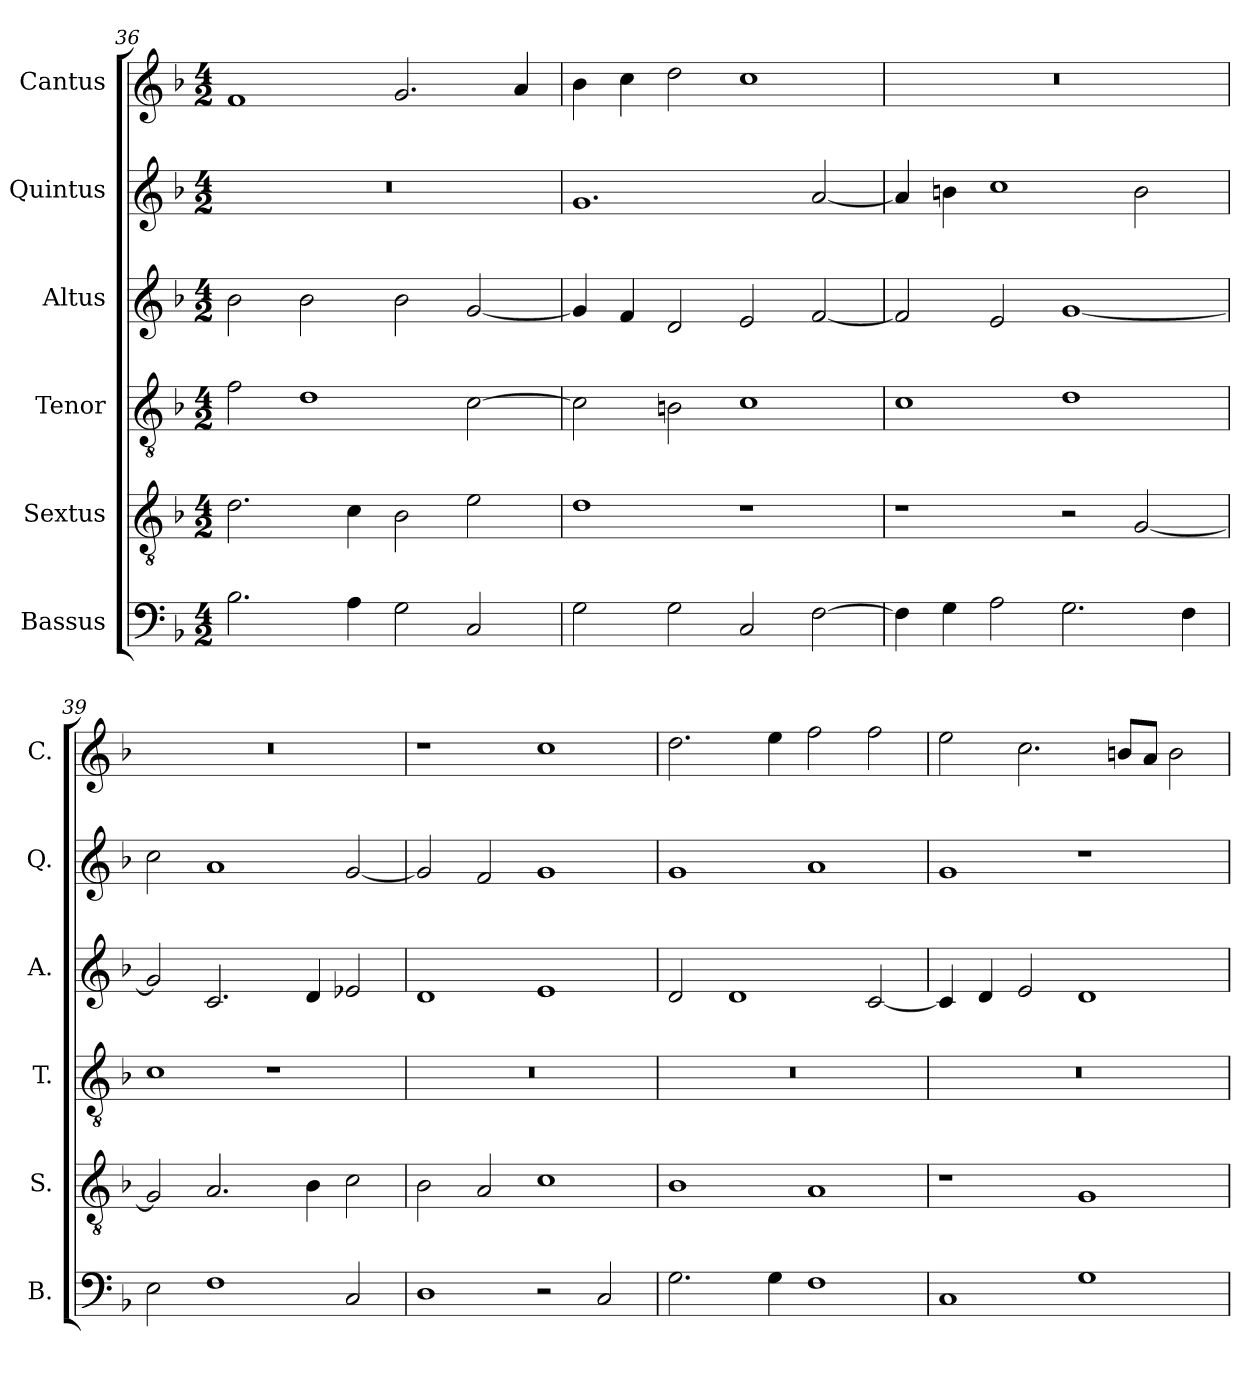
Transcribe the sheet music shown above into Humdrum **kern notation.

**kern	**kern	**kern	**kern	**kern	**kern
*part6	*part5	*part4	*part3	*part2	*part1
*staff6	*staff5	*staff4	*staff3	*staff2	*staff1
*I"Bassus	*I"Sextus	*I"Tenor	*I"Altus	*I"Quintus	*I"Cantus
*I'B.	*I'S.	*I'T.	*I'A.	*I'Q.	*I'C.
*clefF4	*clefGv2	*clefGv2	*clefG2	*clefG2	*clefG2
*k[b-]	*k[b-]	*k[b-]	*k[b-]	*k[b-]	*k[b-]
*M4/2	*M4/2	*M4/2	*M4/2	*M4/2	*M4/2
=36	=36	=36	=36	=36	=36
2.B-\	2.d\	2f\	2b-\	0r	1f
.	.	1d	2b-\	.	.
4A\	4c\	.	.	.	.
2G\	2B-\	.	2b-\	.	2.g/
2C/	2e\	[2c\	[2g/	.	.
.	.	.	.	.	4a/
=37	=37	=37	=37	=37	=37
2G\	1d	2c\]	4g/]	1.g	4b-\
.	.	.	4f/	.	4cc\
2G\	.	2Bn\	2d/	.	2dd\
2C/	1r	1c	2e/	.	1cc
[2F\	.	.	[2f/	[2a/	.
!!LO:LB:g=z
=38	=38	=38	=38	=38	=38
4F\]	1r	1c	2f/]	4a/]	0r
4G\	.	.	.	4bn\	.
2A\	.	.	2e/	1cc	.
2.G\	2r	1d	[1g	.	.
.	[2G/	.	.	2b\	.
4F\	.	.	.	.	.
=39	=39	=39	=39	=39	=39
2E\	2G/]	1c	2g/]	2cc\	0r
1F	2.A/	.	2.c/	1a	.
.	.	1r	.	.	.
.	4B-\	.	4d/	.	.
2C/	2c\	.	2e-X/	[2g/	.
=40	=40	=40	=40	=40	=40
1D	2B-\	0r	1d	2g/]	1r
.	2A/	.	.	2f/	.
2r	1c	.	1e	1g	1cc
2C/	.	.	.	.	.
=41	=41	=41	=41	=41	=41
2.G\	1B-	0r	2d/	1g	2.dd\
.	.	.	1d	.	.
4G\	.	.	.	.	4ee\
1F	1A	.	.	1a	2ff\
.	.	.	[2c/	.	2ff\
=42	=42	=42	=42	=42	=42
1C	1r	0r	4c/]	1g	2ee\
.	.	.	4d/	.	.
.	.	.	2e/	.	2.cc\
1G	1G	.	1d	1r	.
.	.	.	.	.	8bn/L
.	.	.	.	.	8a/J
.	.	.	.	.	2b\
=	=	=	=	=	=
*-	*-	*-	*-	*-	*-
